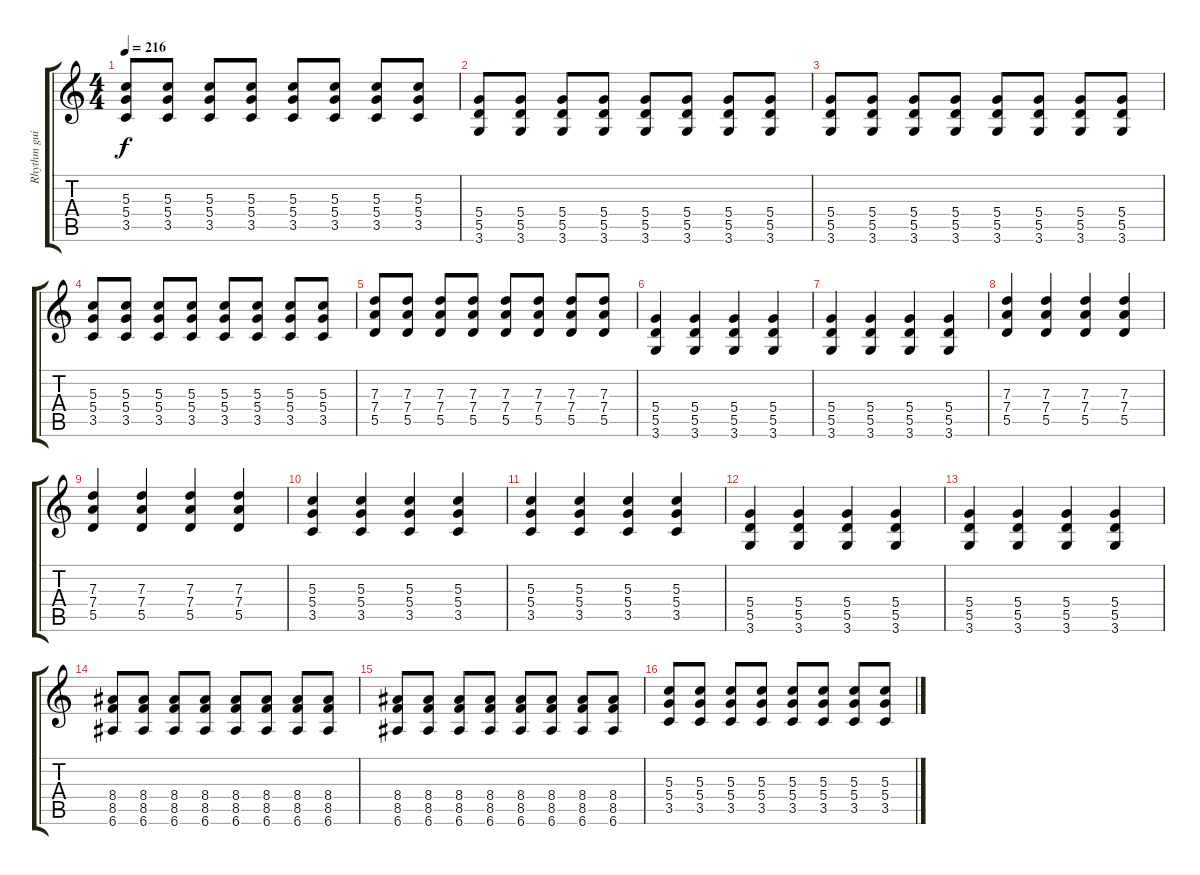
\track ("Rhythm guitar" "Rhythm gui") {instrument distortionguitar}
\staff {score tabs}
\tuning (E4 B3 G3 D3 A2 E2) {hide}
\ts (4 4)
\tempo 216
\clef g2
\ks c
(5.3 5.4 3.5).8{dy f} (5.3 5.4 3.5).8 (5.3 5.4 3.5).8 (5.3 5.4 3.5).8 (5.3 5.4 3.5).8 (5.3 5.4 3.5).8 (5.3 5.4 3.5).8 (5.3 5.4 3.5).8 |
(5.4 5.5 3.6).8 (5.4 5.5 3.6).8 (5.4 5.5 3.6).8 (5.4 5.5 3.6).8 (5.4 5.5 3.6).8 (5.4 5.5 3.6).8 (5.4 5.5 3.6).8 (5.4 5.5 3.6).8 |
(5.4 5.5 3.6).8 (5.4 5.5 3.6).8 (5.4 5.5 3.6).8 (5.4 5.5 3.6).8 (5.4 5.5 3.6).8 (5.4 5.5 3.6).8 (5.4 5.5 3.6).8 (5.4 5.5 3.6).8 |
(5.3 5.4 3.5).8 (5.3 5.4 3.5).8 (5.3 5.4 3.5).8 (5.3 5.4 3.5).8 (5.3 5.4 3.5).8 (5.3 5.4 3.5).8 (5.3 5.4 3.5).8 (5.3 5.4 3.5).8 |
(7.3 7.4 5.5).8 (7.3 7.4 5.5).8 (7.3 7.4 5.5).8 (7.3 7.4 5.5).8 (7.3 7.4 5.5).8 (7.3 7.4 5.5).8 (7.3 7.4 5.5).8 (7.3 7.4 5.5).8 |
(5.4 5.5 3.6).4 (5.4 5.5 3.6).4 (5.4 5.5 3.6).4 (5.4 5.5 3.6).4 |
(5.4 5.5 3.6).4 (5.4 5.5 3.6).4 (5.4 5.5 3.6).4 (5.4 5.5 3.6).4 |
(7.3 7.4 5.5).4 (7.3 7.4 5.5).4 (7.3 7.4 5.5).4 (7.3 7.4 5.5).4 |
(7.3 7.4 5.5).4 (7.3 7.4 5.5).4 (7.3 7.4 5.5).4 (7.3 7.4 5.5).4 |
(5.3 5.4 3.5).4 (5.3 5.4 3.5).4 (5.3 5.4 3.5).4 (5.3 5.4 3.5).4 |
(5.3 5.4 3.5).4 (5.3 5.4 3.5).4 (5.3 5.4 3.5).4 (5.3 5.4 3.5).4 |
(5.4 5.5 3.6).4 (5.4 5.5 3.6).4 (5.4 5.5 3.6).4 (5.4 5.5 3.6).4 |
(5.4 5.5 3.6).4 (5.4 5.5 3.6).4 (5.4 5.5 3.6).4 (5.4 5.5 3.6).4 |
(8.4 8.5 6.6).8 (8.4 8.5 6.6).8 (8.4 8.5 6.6).8 (8.4 8.5 6.6).8 (8.4 8.5 6.6).8 (8.4 8.5 6.6).8 (8.4 8.5 6.6).8 (8.4 8.5 6.6).8 |
(8.4 8.5 6.6).8 (8.4 8.5 6.6).8 (8.4 8.5 6.6).8 (8.4 8.5 6.6).8 (8.4 8.5 6.6).8 (8.4 8.5 6.6).8 (8.4 8.5 6.6).8 (8.4 8.5 6.6).8 |
(5.3 5.4 3.5).8 (5.3 5.4 3.5).8 (5.3 5.4 3.5).8 (5.3 5.4 3.5).8 (5.3 5.4 3.5).8 (5.3 5.4 3.5).8 (5.3 5.4 3.5).8 (5.3 5.4 3.5).8
